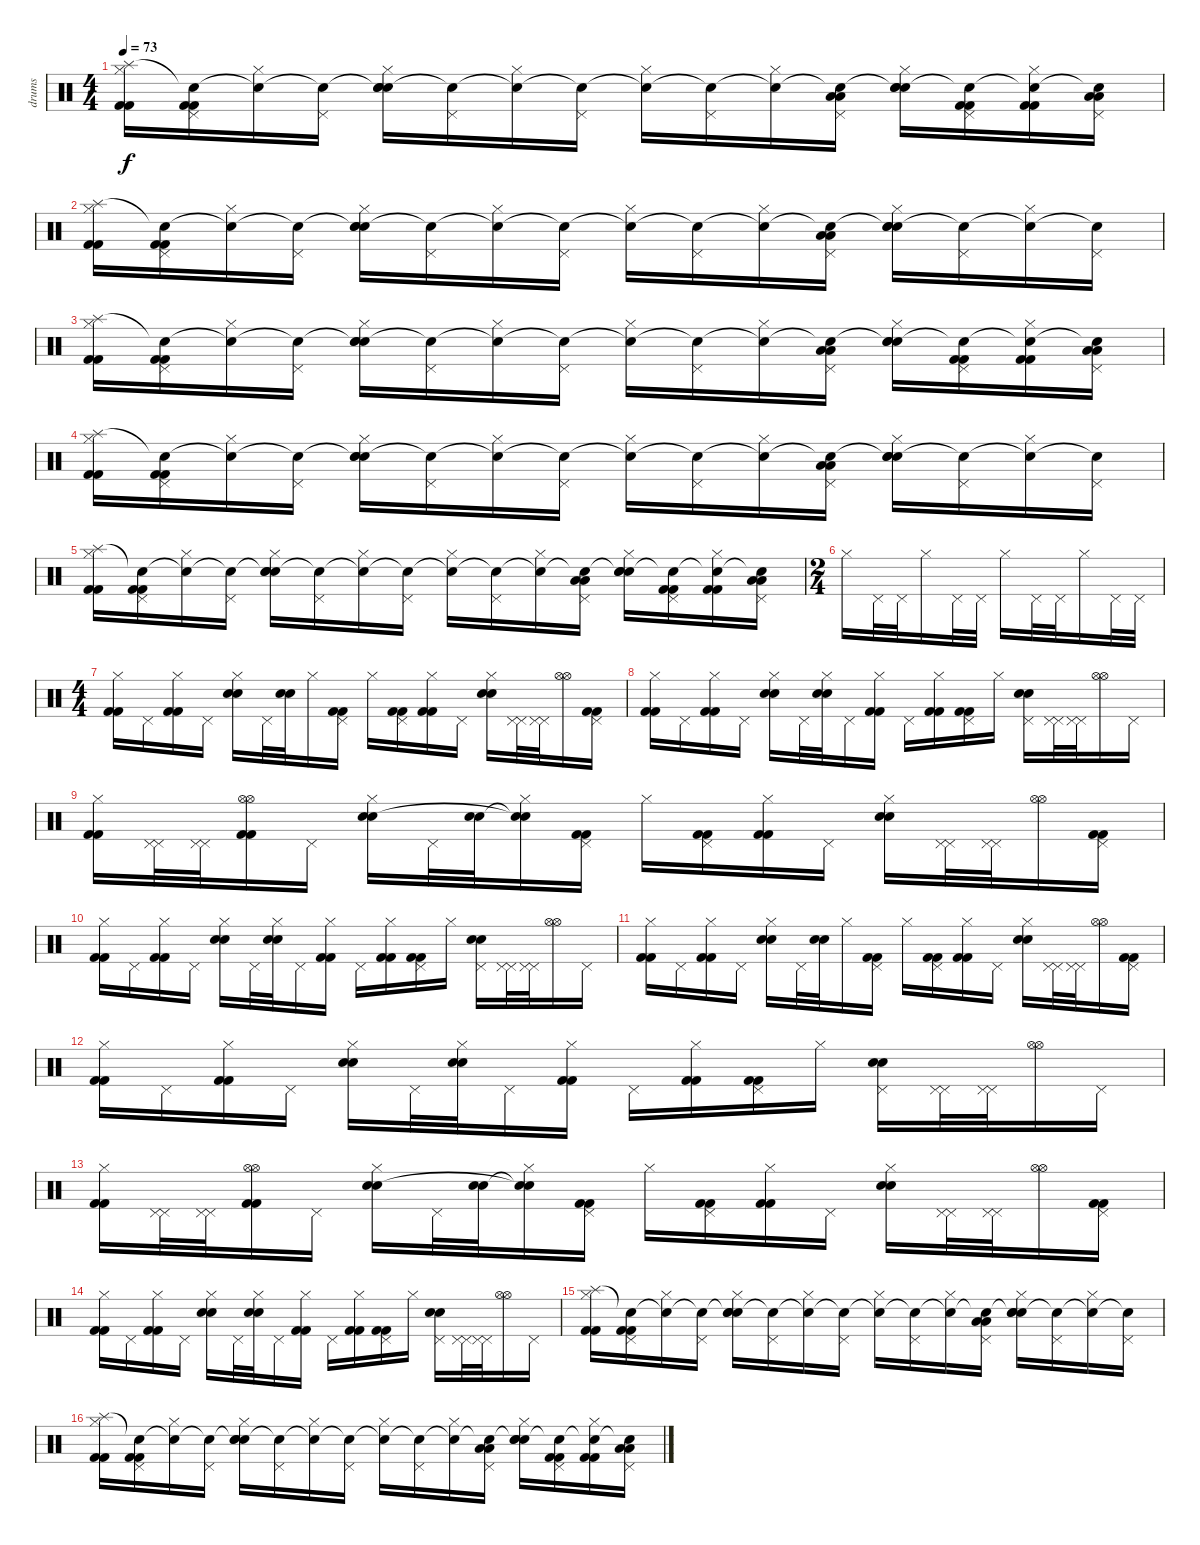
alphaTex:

\track ("drums" "drums") {instrument percussion}
\staff {score}
\articulation defaults
\ts (4 4)
\tempo 73
\clef neutral
\ks c
("Hi-Hat (closed)" "Splash (hit)" "Kick (hit) 2" "Kick (hit) 2").16{dy f} ("Pedal Hi-Hat (hit)" "Snare (hit)"{t} "Kick (hit) 2" "Kick (hit) 2").16 ("Hi-Hat (closed)" "Snare (hit)"{t}).16 ("Pedal Hi-Hat (hit)" "Snare (hit)"{t}).16 ("Hi-Hat (closed)" "Snare (hit)"{t} "Electric Snare (hit)" "Electric Snare (hit)").16 ("Pedal Hi-Hat (hit)" "Snare (hit)"{t}).16 ("Hi-Hat (closed)" "Snare (hit)"{t}).16 ("Pedal Hi-Hat (hit)" "Snare (hit)"{t}).16 ("Hi-Hat (closed)" "Snare (hit)"{t}).16 ("Pedal Hi-Hat (hit)" "Snare (hit)"{t}).16 ("Hi-Hat (closed)" "Snare (hit)"{t}).16 ("Pedal Hi-Hat (hit)" "Snare (hit)"{t} "Low Tom (hit)" "Low Tom (hit)").16 ("Hi-Hat (closed)" "Snare (hit)"{t} "Electric Snare (hit)" "Electric Snare (hit)").16 ("Pedal Hi-Hat (hit)" "Snare (hit)"{t} "Kick (hit) 2" "Kick (hit) 2").16 ("Hi-Hat (closed)" "Snare (hit)"{t} "Kick (hit) 2" "Kick (hit) 2").16 ("Pedal Hi-Hat (hit)" "Snare (hit)"{t} "Low Tom (hit)" "Low Tom (hit)").16 |
("Hi-Hat (closed)" "Splash (hit)" "Kick (hit) 2" "Kick (hit) 2").16 ("Pedal Hi-Hat (hit)" "Snare (hit)"{t} "Kick (hit) 2" "Kick (hit) 2").16 ("Hi-Hat (closed)" "Snare (hit)"{t}).16 ("Pedal Hi-Hat (hit)" "Snare (hit)"{t}).16 ("Hi-Hat (closed)" "Snare (hit)"{t} "Electric Snare (hit)" "Electric Snare (hit)").16 ("Pedal Hi-Hat (hit)" "Snare (hit)"{t}).16 ("Hi-Hat (closed)" "Snare (hit)"{t}).16 ("Pedal Hi-Hat (hit)" "Snare (hit)"{t}).16 ("Hi-Hat (closed)" "Snare (hit)"{t}).16 ("Pedal Hi-Hat (hit)" "Snare (hit)"{t}).16 ("Hi-Hat (closed)" "Snare (hit)"{t}).16 ("Pedal Hi-Hat (hit)" "Snare (hit)"{t} "Low Tom (hit)" "Low Tom (hit)").16 ("Hi-Hat (closed)" "Snare (hit)"{t} "Electric Snare (hit)" "Electric Snare (hit)").16 ("Pedal Hi-Hat (hit)" "Snare (hit)"{t}).16 ("Hi-Hat (closed)" "Snare (hit)"{t}).16 ("Pedal Hi-Hat (hit)" "Snare (hit)"{t}).16 |
("Hi-Hat (closed)" "Splash (hit)" "Kick (hit) 2" "Kick (hit) 2").16 ("Pedal Hi-Hat (hit)" "Snare (hit)"{t} "Kick (hit) 2" "Kick (hit) 2").16 ("Hi-Hat (closed)" "Snare (hit)"{t}).16 ("Pedal Hi-Hat (hit)" "Snare (hit)"{t}).16 ("Hi-Hat (closed)" "Snare (hit)"{t} "Electric Snare (hit)" "Electric Snare (hit)").16 ("Pedal Hi-Hat (hit)" "Snare (hit)"{t}).16 ("Hi-Hat (closed)" "Snare (hit)"{t}).16 ("Pedal Hi-Hat (hit)" "Snare (hit)"{t}).16 ("Hi-Hat (closed)" "Snare (hit)"{t}).16 ("Pedal Hi-Hat (hit)" "Snare (hit)"{t}).16 ("Hi-Hat (closed)" "Snare (hit)"{t}).16 ("Pedal Hi-Hat (hit)" "Snare (hit)"{t} "Low Tom (hit)" "Low Tom (hit)").16 ("Hi-Hat (closed)" "Snare (hit)"{t} "Electric Snare (hit)" "Electric Snare (hit)").16 ("Pedal Hi-Hat (hit)" "Snare (hit)"{t} "Kick (hit) 2" "Kick (hit) 2").16 ("Hi-Hat (closed)" "Snare (hit)"{t} "Kick (hit) 2" "Kick (hit) 2").16 ("Pedal Hi-Hat (hit)" "Snare (hit)"{t} "Low Tom (hit)" "Low Tom (hit)").16 |
("Hi-Hat (closed)" "Splash (hit)" "Kick (hit) 2" "Kick (hit) 2").16 ("Pedal Hi-Hat (hit)" "Snare (hit)"{t} "Kick (hit) 2" "Kick (hit) 2").16 ("Hi-Hat (closed)" "Snare (hit)"{t}).16 ("Pedal Hi-Hat (hit)" "Snare (hit)"{t}).16 ("Hi-Hat (closed)" "Snare (hit)"{t} "Electric Snare (hit)" "Electric Snare (hit)").16 ("Pedal Hi-Hat (hit)" "Snare (hit)"{t}).16 ("Hi-Hat (closed)" "Snare (hit)"{t}).16 ("Pedal Hi-Hat (hit)" "Snare (hit)"{t}).16 ("Hi-Hat (closed)" "Snare (hit)"{t}).16 ("Pedal Hi-Hat (hit)" "Snare (hit)"{t}).16 ("Hi-Hat (closed)" "Snare (hit)"{t}).16 ("Pedal Hi-Hat (hit)" "Snare (hit)"{t} "Low Tom (hit)" "Low Tom (hit)").16 ("Hi-Hat (closed)" "Snare (hit)"{t} "Electric Snare (hit)" "Electric Snare (hit)").16 ("Pedal Hi-Hat (hit)" "Snare (hit)"{t}).16 ("Hi-Hat (closed)" "Snare (hit)"{t}).16 ("Pedal Hi-Hat (hit)" "Snare (hit)"{t}).16 |
("Hi-Hat (closed)" "Splash (hit)" "Kick (hit) 2" "Kick (hit) 2").16 ("Pedal Hi-Hat (hit)" "Snare (hit)"{t} "Kick (hit) 2" "Kick (hit) 2").16 ("Hi-Hat (closed)" "Snare (hit)"{t}).16 ("Pedal Hi-Hat (hit)" "Snare (hit)"{t}).16 ("Hi-Hat (closed)" "Snare (hit)"{t} "Electric Snare (hit)" "Electric Snare (hit)").16 ("Pedal Hi-Hat (hit)" "Snare (hit)"{t}).16 ("Hi-Hat (closed)" "Snare (hit)"{t}).16 ("Pedal Hi-Hat (hit)" "Snare (hit)"{t}).16 ("Hi-Hat (closed)" "Snare (hit)"{t}).16 ("Pedal Hi-Hat (hit)" "Snare (hit)"{t}).16 ("Hi-Hat (closed)" "Snare (hit)"{t}).16 ("Pedal Hi-Hat (hit)" "Snare (hit)"{t} "Low Tom (hit)" "Low Tom (hit)").16 ("Hi-Hat (closed)" "Snare (hit)"{t} "Electric Snare (hit)" "Electric Snare (hit)").16 ("Pedal Hi-Hat (hit)" "Snare (hit)"{t} "Kick (hit) 2" "Kick (hit) 2").16 ("Hi-Hat (closed)" "Snare (hit)"{t} "Kick (hit) 2" "Kick (hit) 2").16 ("Pedal Hi-Hat (hit)" "Snare (hit)"{t} "Low Tom (hit)" "Low Tom (hit)").16 |
\ts (2 4)
"Hi-Hat (closed)".16 "Pedal Hi-Hat (hit)".32 "Pedal Hi-Hat (hit)".32 "Hi-Hat (closed)".16 "Pedal Hi-Hat (hit)".32 "Pedal Hi-Hat (hit)".32 "Hi-Hat (closed)".16 "Pedal Hi-Hat (hit)".32 "Pedal Hi-Hat (hit)".32 "Hi-Hat (closed)".16 "Pedal Hi-Hat (hit)".32 "Pedal Hi-Hat (hit)".32 |
\ts (4 4)
("Hi-Hat (closed)" "Kick (hit) 2" "Kick (hit) 2").16 "Pedal Hi-Hat (hit)".16 ("Hi-Hat (closed)" "Kick (hit) 2" "Kick (hit) 2").16 "Pedal Hi-Hat (hit)".16 ("Hi-Hat (closed)" "Electric Snare (hit)" "Electric Snare (hit)").16 "Pedal Hi-Hat (hit)".32 ("Electric Snare (hit)" "Electric Snare (hit)").32 "Hi-Hat (closed)".16 ("Pedal Hi-Hat (hit)" "Kick (hit) 2" "Kick (hit) 2").16 "Hi-Hat (closed)".16 ("Pedal Hi-Hat (hit)" "Kick (hit) 2" "Kick (hit) 2").16 ("Hi-Hat (closed)" "Kick (hit) 2" "Kick (hit) 2").16 "Pedal Hi-Hat (hit)".16 ("Hi-Hat (closed)" "Electric Snare (hit)" "Electric Snare (hit)").16 ("Pedal Hi-Hat (hit)" "Pedal Hi-Hat (hit)").32 ("Pedal Hi-Hat (hit)" "Pedal Hi-Hat (hit)").32 ("Hi-Hat (open)" "Hi-Hat (open)").16 ("Pedal Hi-Hat (hit)" "Kick (hit) 2" "Kick (hit) 2").16 |
("Hi-Hat (closed)" "Kick (hit) 2" "Kick (hit) 2").16 "Pedal Hi-Hat (hit)".16 ("Hi-Hat (closed)" "Kick (hit) 2" "Kick (hit) 2").16 "Pedal Hi-Hat (hit)".16 ("Hi-Hat (closed)" "Electric Snare (hit)" "Electric Snare (hit)").16 "Pedal Hi-Hat (hit)".32 ("Hi-Hat (closed)" "Electric Snare (hit)" "Electric Snare (hit)").32 "Pedal Hi-Hat (hit)".16 ("Hi-Hat (closed)" "Kick (hit) 2" "Kick (hit) 2").16 "Pedal Hi-Hat (hit)".16 ("Hi-Hat (closed)" "Kick (hit) 2" "Kick (hit) 2").16 ("Pedal Hi-Hat (hit)" "Kick (hit) 2" "Kick (hit) 2").16 "Hi-Hat (closed)".16 ("Pedal Hi-Hat (hit)" "Electric Snare (hit)" "Electric Snare (hit)").16 ("Pedal Hi-Hat (hit)" "Pedal Hi-Hat (hit)").32 ("Pedal Hi-Hat (hit)" "Pedal Hi-Hat (hit)").32 ("Hi-Hat (open)" "Hi-Hat (open)").16 "Pedal Hi-Hat (hit)".16 |
("Hi-Hat (closed)" "Kick (hit) 2" "Kick (hit) 2").16 ("Pedal Hi-Hat (hit)" "Pedal Hi-Hat (hit)").32 ("Pedal Hi-Hat (hit)" "Pedal Hi-Hat (hit)").32 ("Hi-Hat (open)" "Hi-Hat (open)" "Kick (hit) 2" "Kick (hit) 2").16 "Pedal Hi-Hat (hit)".16 ("Hi-Hat (closed)" "Electric Snare (hit)" "Electric Snare (hit)").16 "Pedal Hi-Hat (hit)".32 ("Electric Snare (hit)" "Electric Snare (hit)").32 ("Hi-Hat (closed)" "Electric Snare (hit)"{t} "Electric Snare (hit)"{t}).16 ("Pedal Hi-Hat (hit)" "Kick (hit) 2" "Kick (hit) 2").16 "Hi-Hat (closed)".16 ("Pedal Hi-Hat (hit)" "Kick (hit) 2" "Kick (hit) 2").16 ("Hi-Hat (closed)" "Kick (hit) 2" "Kick (hit) 2").16 "Pedal Hi-Hat (hit)".16 ("Hi-Hat (closed)" "Electric Snare (hit)" "Electric Snare (hit)").16 ("Pedal Hi-Hat (hit)" "Pedal Hi-Hat (hit)").32 ("Pedal Hi-Hat (hit)" "Pedal Hi-Hat (hit)").32 ("Hi-Hat (open)" "Hi-Hat (open)").16 ("Pedal Hi-Hat (hit)" "Kick (hit) 2" "Kick (hit) 2").16 |
("Hi-Hat (closed)" "Kick (hit) 2" "Kick (hit) 2").16 "Pedal Hi-Hat (hit)".16 ("Hi-Hat (closed)" "Kick (hit) 2" "Kick (hit) 2").16 "Pedal Hi-Hat (hit)".16 ("Hi-Hat (closed)" "Electric Snare (hit)" "Electric Snare (hit)").16 "Pedal Hi-Hat (hit)".32 ("Hi-Hat (closed)" "Electric Snare (hit)" "Electric Snare (hit)").32 "Pedal Hi-Hat (hit)".16 ("Hi-Hat (closed)" "Kick (hit) 2" "Kick (hit) 2").16 "Pedal Hi-Hat (hit)".16 ("Hi-Hat (closed)" "Kick (hit) 2" "Kick (hit) 2").16 ("Pedal Hi-Hat (hit)" "Kick (hit) 2" "Kick (hit) 2").16 "Hi-Hat (closed)".16 ("Pedal Hi-Hat (hit)" "Electric Snare (hit)" "Electric Snare (hit)").16 ("Pedal Hi-Hat (hit)" "Pedal Hi-Hat (hit)").32 ("Pedal Hi-Hat (hit)" "Pedal Hi-Hat (hit)").32 ("Hi-Hat (open)" "Hi-Hat (open)").16 "Pedal Hi-Hat (hit)".16 |
("Hi-Hat (closed)" "Kick (hit) 2" "Kick (hit) 2").16 "Pedal Hi-Hat (hit)".16 ("Hi-Hat (closed)" "Kick (hit) 2" "Kick (hit) 2").16 "Pedal Hi-Hat (hit)".16 ("Hi-Hat (closed)" "Electric Snare (hit)" "Electric Snare (hit)").16 "Pedal Hi-Hat (hit)".32 ("Electric Snare (hit)" "Electric Snare (hit)").32 "Hi-Hat (closed)".16 ("Pedal Hi-Hat (hit)" "Kick (hit) 2" "Kick (hit) 2").16 "Hi-Hat (closed)".16 ("Pedal Hi-Hat (hit)" "Kick (hit) 2" "Kick (hit) 2").16 ("Hi-Hat (closed)" "Kick (hit) 2" "Kick (hit) 2").16 "Pedal Hi-Hat (hit)".16 ("Hi-Hat (closed)" "Electric Snare (hit)" "Electric Snare (hit)").16 ("Pedal Hi-Hat (hit)" "Pedal Hi-Hat (hit)").32 ("Pedal Hi-Hat (hit)" "Pedal Hi-Hat (hit)").32 ("Hi-Hat (open)" "Hi-Hat (open)").16 ("Pedal Hi-Hat (hit)" "Kick (hit) 2" "Kick (hit) 2").16 |
("Hi-Hat (closed)" "Kick (hit) 2" "Kick (hit) 2").16 "Pedal Hi-Hat (hit)".16 ("Hi-Hat (closed)" "Kick (hit) 2" "Kick (hit) 2").16 "Pedal Hi-Hat (hit)".16 ("Hi-Hat (closed)" "Electric Snare (hit)" "Electric Snare (hit)").16 "Pedal Hi-Hat (hit)".32 ("Hi-Hat (closed)" "Electric Snare (hit)" "Electric Snare (hit)").32 "Pedal Hi-Hat (hit)".16 ("Hi-Hat (closed)" "Kick (hit) 2" "Kick (hit) 2").16 "Pedal Hi-Hat (hit)".16 ("Hi-Hat (closed)" "Kick (hit) 2" "Kick (hit) 2").16 ("Pedal Hi-Hat (hit)" "Kick (hit) 2" "Kick (hit) 2").16 "Hi-Hat (closed)".16 ("Pedal Hi-Hat (hit)" "Electric Snare (hit)" "Electric Snare (hit)").16 ("Pedal Hi-Hat (hit)" "Pedal Hi-Hat (hit)").32 ("Pedal Hi-Hat (hit)" "Pedal Hi-Hat (hit)").32 ("Hi-Hat (open)" "Hi-Hat (open)").16 "Pedal Hi-Hat (hit)".16 |
("Hi-Hat (closed)" "Kick (hit) 2" "Kick (hit) 2").16 ("Pedal Hi-Hat (hit)" "Pedal Hi-Hat (hit)").32 ("Pedal Hi-Hat (hit)" "Pedal Hi-Hat (hit)").32 ("Hi-Hat (open)" "Hi-Hat (open)" "Kick (hit) 2" "Kick (hit) 2").16 "Pedal Hi-Hat (hit)".16 ("Hi-Hat (closed)" "Electric Snare (hit)" "Electric Snare (hit)").16 "Pedal Hi-Hat (hit)".32 ("Electric Snare (hit)" "Electric Snare (hit)").32 ("Hi-Hat (closed)" "Electric Snare (hit)"{t} "Electric Snare (hit)"{t}).16 ("Pedal Hi-Hat (hit)" "Kick (hit) 2" "Kick (hit) 2").16 "Hi-Hat (closed)".16 ("Pedal Hi-Hat (hit)" "Kick (hit) 2" "Kick (hit) 2").16 ("Hi-Hat (closed)" "Kick (hit) 2" "Kick (hit) 2").16 "Pedal Hi-Hat (hit)".16 ("Hi-Hat (closed)" "Electric Snare (hit)" "Electric Snare (hit)").16 ("Pedal Hi-Hat (hit)" "Pedal Hi-Hat (hit)").32 ("Pedal Hi-Hat (hit)" "Pedal Hi-Hat (hit)").32 ("Hi-Hat (open)" "Hi-Hat (open)").16 ("Pedal Hi-Hat (hit)" "Kick (hit) 2" "Kick (hit) 2").16 |
("Hi-Hat (closed)" "Kick (hit) 2" "Kick (hit) 2").16 "Pedal Hi-Hat (hit)".16 ("Hi-Hat (closed)" "Kick (hit) 2" "Kick (hit) 2").16 "Pedal Hi-Hat (hit)".16 ("Hi-Hat (closed)" "Electric Snare (hit)" "Electric Snare (hit)").16 "Pedal Hi-Hat (hit)".32 ("Hi-Hat (closed)" "Electric Snare (hit)" "Electric Snare (hit)").32 "Pedal Hi-Hat (hit)".16 ("Hi-Hat (closed)" "Kick (hit) 2" "Kick (hit) 2").16 "Pedal Hi-Hat (hit)".16 ("Hi-Hat (closed)" "Kick (hit) 2" "Kick (hit) 2").16 ("Pedal Hi-Hat (hit)" "Kick (hit) 2" "Kick (hit) 2").16 "Hi-Hat (closed)".16 ("Pedal Hi-Hat (hit)" "Electric Snare (hit)" "Electric Snare (hit)").16 ("Pedal Hi-Hat (hit)" "Pedal Hi-Hat (hit)").32 ("Pedal Hi-Hat (hit)" "Pedal Hi-Hat (hit)").32 ("Hi-Hat (open)" "Hi-Hat (open)").16 "Pedal Hi-Hat (hit)".16 |
("Hi-Hat (closed)" "Splash (hit)" "Kick (hit) 2" "Kick (hit) 2").16 ("Pedal Hi-Hat (hit)" "Snare (hit)"{t} "Kick (hit) 2" "Kick (hit) 2").16 ("Hi-Hat (closed)" "Snare (hit)"{t}).16 ("Pedal Hi-Hat (hit)" "Snare (hit)"{t}).16 ("Hi-Hat (closed)" "Snare (hit)"{t} "Electric Snare (hit)" "Electric Snare (hit)").16 ("Pedal Hi-Hat (hit)" "Snare (hit)"{t}).16 ("Hi-Hat (closed)" "Snare (hit)"{t}).16 ("Pedal Hi-Hat (hit)" "Snare (hit)"{t}).16 ("Hi-Hat (closed)" "Snare (hit)"{t}).16 ("Pedal Hi-Hat (hit)" "Snare (hit)"{t}).16 ("Hi-Hat (closed)" "Snare (hit)"{t}).16 ("Pedal Hi-Hat (hit)" "Snare (hit)"{t} "Low Tom (hit)" "Low Tom (hit)").16 ("Hi-Hat (closed)" "Snare (hit)"{t} "Electric Snare (hit)" "Electric Snare (hit)").16 ("Pedal Hi-Hat (hit)" "Snare (hit)"{t}).16 ("Hi-Hat (closed)" "Snare (hit)"{t}).16 ("Pedal Hi-Hat (hit)" "Snare (hit)"{t}).16 |
("Hi-Hat (closed)" "Splash (hit)" "Kick (hit) 2" "Kick (hit) 2").16 ("Pedal Hi-Hat (hit)" "Snare (hit)"{t} "Kick (hit) 2" "Kick (hit) 2").16 ("Hi-Hat (closed)" "Snare (hit)"{t}).16 ("Pedal Hi-Hat (hit)" "Snare (hit)"{t}).16 ("Hi-Hat (closed)" "Snare (hit)"{t} "Electric Snare (hit)" "Electric Snare (hit)").16 ("Pedal Hi-Hat (hit)" "Snare (hit)"{t}).16 ("Hi-Hat (closed)" "Snare (hit)"{t}).16 ("Pedal Hi-Hat (hit)" "Snare (hit)"{t}).16 ("Hi-Hat (closed)" "Snare (hit)"{t}).16 ("Pedal Hi-Hat (hit)" "Snare (hit)"{t}).16 ("Hi-Hat (closed)" "Snare (hit)"{t}).16 ("Pedal Hi-Hat (hit)" "Snare (hit)"{t} "Low Tom (hit)" "Low Tom (hit)").16 ("Hi-Hat (closed)" "Snare (hit)"{t} "Electric Snare (hit)" "Electric Snare (hit)").16 ("Pedal Hi-Hat (hit)" "Snare (hit)"{t} "Kick (hit) 2" "Kick (hit) 2").16 ("Hi-Hat (closed)" "Snare (hit)"{t} "Kick (hit) 2" "Kick (hit) 2").16 ("Pedal Hi-Hat (hit)" "Snare (hit)"{t} "Low Tom (hit)" "Low Tom (hit)").16
